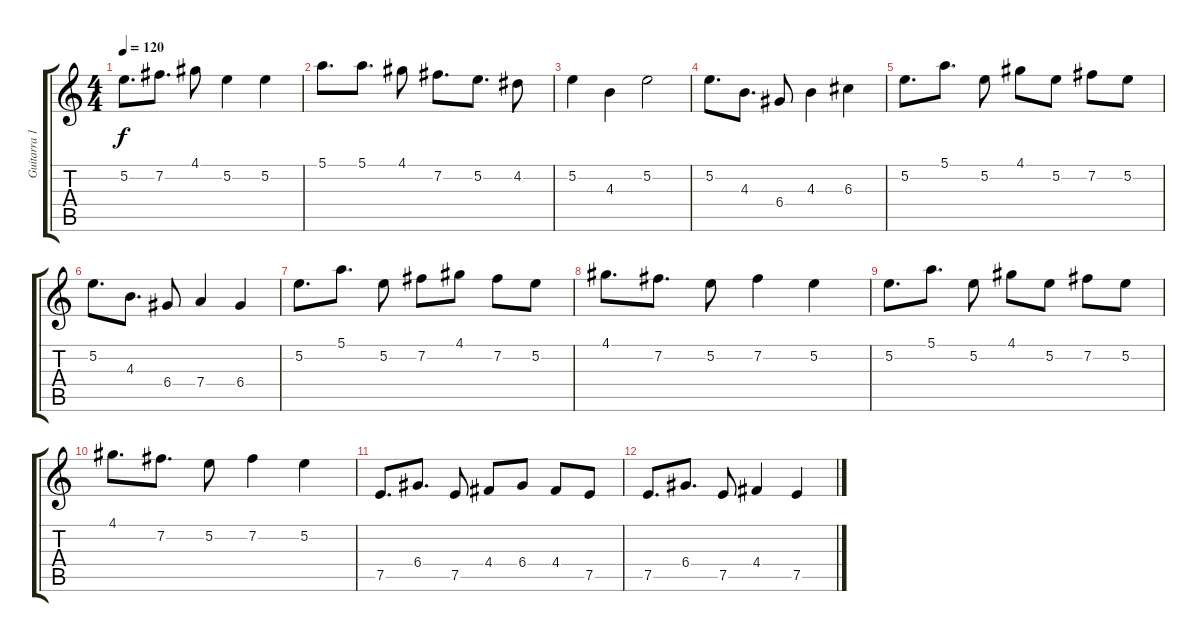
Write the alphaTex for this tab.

\track ("Guitarra 1 (Alexis Korfiatis)" "Guitarra 1") {instrument distortionguitar}
\staff {score tabs}
\tuning (E4 B3 G3 D3 A2 E2) {hide}
\ts (4 4)
\tempo 120
\clef g2
\ks c
5.2.8{d dy f} 7.2.8{d} 4.1.8 5.2.4 5.2.4 |
5.1.8{d} 5.1.8{d} 4.1.8 7.2.8{d} 5.2.8{d} 4.2.8 |
5.2.4 4.3.4 5.2.2 |
5.2.8{d} 4.3.8{d} 6.4.8 4.3.4 6.3.4 |
5.2.8{d} 5.1.8{d} 5.2.8 4.1.8 5.2.8 7.2.8 5.2.8 |
5.2.8{d} 4.3.8{d} 6.4.8 7.4.4 6.4.4 |
5.2.8{d} 5.1.8{d} 5.2.8 7.2.8 4.1.8 7.2.8 5.2.8 |
4.1.8{d} 7.2.8{d} 5.2.8 7.2.4 5.2.4 |
5.2.8{d} 5.1.8{d} 5.2.8 4.1.8 5.2.8 7.2.8 5.2.8 |
4.1.8{d} 7.2.8{d} 5.2.8 7.2.4 5.2.4 |
7.5.8{d} 6.4.8{d} 7.5.8 4.4.8 6.4.8 4.4.8 7.5.8 |
7.5.8{d} 6.4.8{d} 7.5.8 4.4.4 7.5.4
